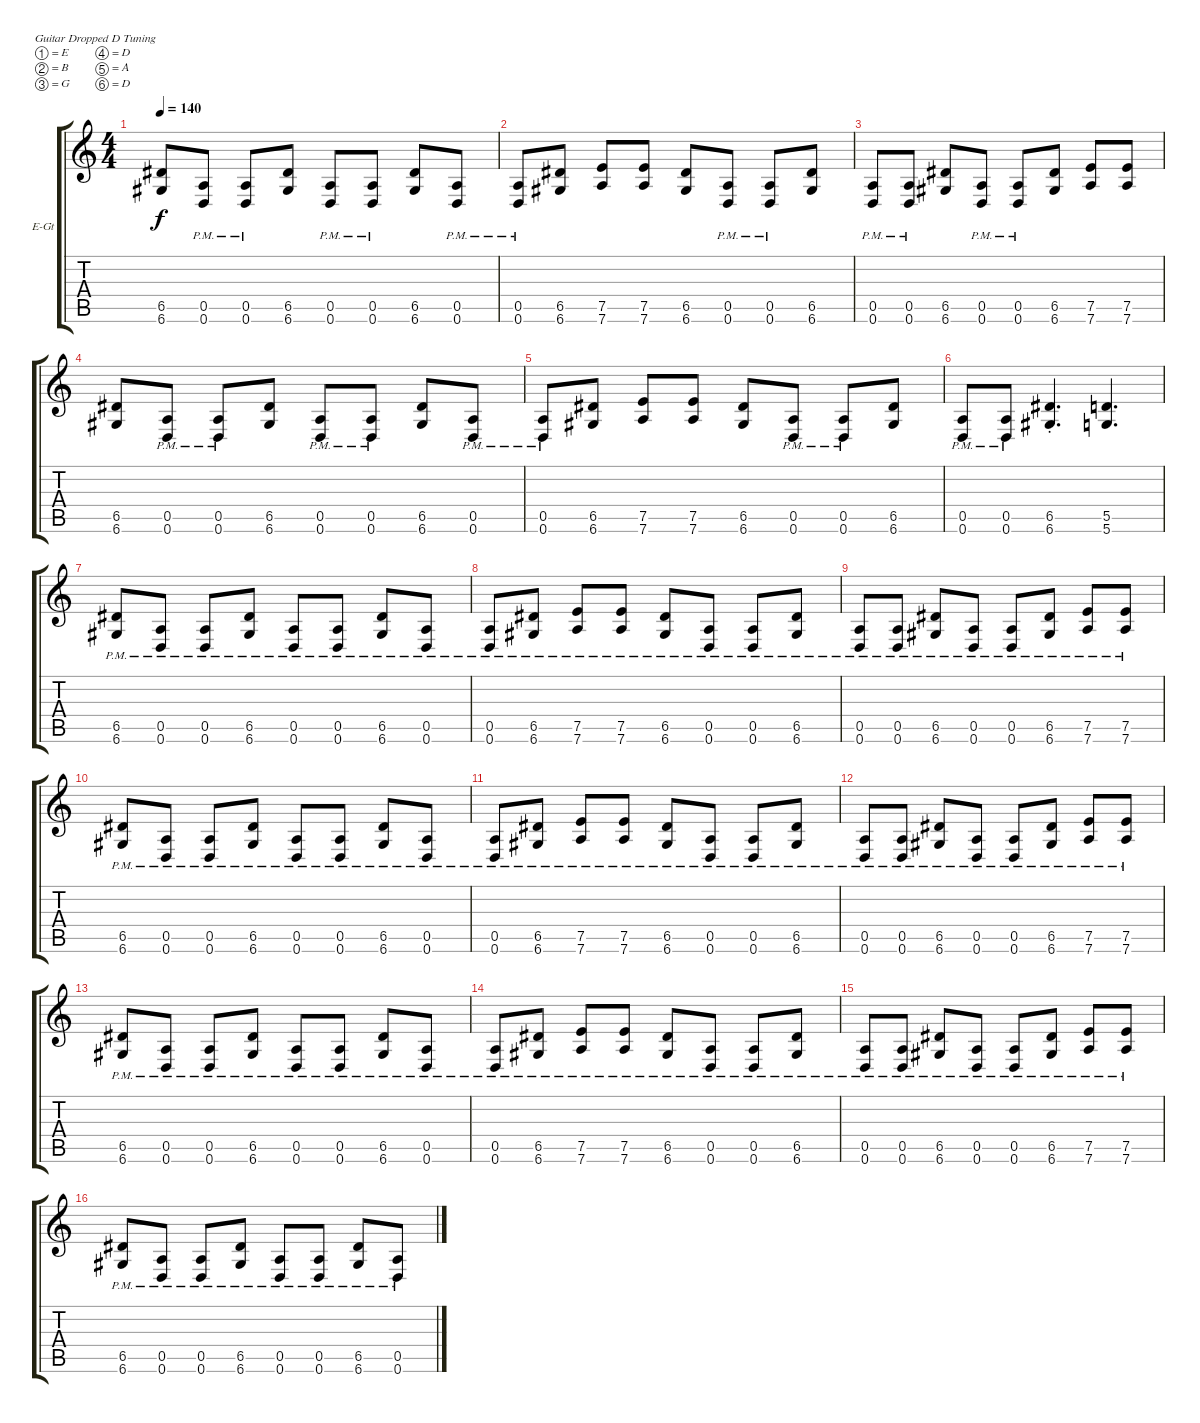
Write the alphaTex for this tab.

\bracketExtendMode groupsimilarinstruments
\firstSystemTrackNameOrientation horizontal
\otherSystemsTrackNameOrientation horizontal
\track ("Distortion-guitar (Paul)" "E-Gt") {instrument distortionguitar}
\staff {score tabs}
\tuning (E4 B3 G3 D3 A2 D2)
\ts (4 4)
\tempo 140
\clef g2
\ks c
(6.5 6.6).8{dy f} (0.5{pm} 0.6{pm}).8 (0.5{pm} 0.6{pm}).8 (6.5 6.6).8 (0.5{pm} 0.6{pm}).8 (0.5{pm} 0.6{pm}).8 (6.5 6.6).8 (0.5{pm} 0.6{pm}).8 |
(0.5{pm} 0.6{pm}).8 (6.5 6.6).8 (7.5 7.6).8 (7.5 7.6).8 (6.5 6.6).8 (0.5{pm} 0.6{pm}).8 (0.5{pm} 0.6{pm}).8 (6.5 6.6).8 |
(0.5{pm} 0.6{pm}).8 (0.5{pm} 0.6{pm}).8 (6.5 6.6).8 (0.5{pm} 0.6{pm}).8 (0.5{pm} 0.6{pm}).8 (6.5 6.6).8 (7.5 7.6).8 (7.5 7.6).8 |
(6.5 6.6).8 (0.5{pm} 0.6{pm}).8 (0.5{pm} 0.6{pm}).8 (6.5 6.6).8 (0.5{pm} 0.6{pm}).8 (0.5{pm} 0.6{pm}).8 (6.5 6.6).8 (0.5{pm} 0.6{pm}).8 |
(0.5{pm} 0.6{pm}).8 (6.5 6.6).8 (7.5 7.6).8 (7.5 7.6).8 (6.5 6.6).8 (0.5{pm} 0.6{pm}).8 (0.5{pm} 0.6{pm}).8 (6.5 6.6).8 |
(0.5{pm} 0.6{pm}).8 (0.5{pm} 0.6{pm}).8 (6.5{st} 6.6{st}).4{d} (5.5 5.6).4{d} |
(6.5{pm} 6.6{pm}).8 (0.5{pm} 0.6{pm}).8 (0.5{pm} 0.6{pm}).8 (6.5{pm} 6.6{pm}).8 (0.5{pm} 0.6{pm}).8 (0.5{pm} 0.6{pm}).8 (6.5{pm} 6.6{pm}).8 (0.5{pm} 0.6{pm}).8 |
(0.5{pm} 0.6{pm}).8 (6.5{pm} 6.6{pm}).8 (7.5{pm} 7.6{pm}).8 (7.5{pm} 7.6{pm}).8 (6.5{pm} 6.6{pm}).8 (0.5{pm} 0.6{pm}).8 (0.5{pm} 0.6{pm}).8 (6.5{pm} 6.6{pm}).8 |
(0.5{pm} 0.6{pm}).8 (0.5{pm} 0.6{pm}).8 (6.5{pm} 6.6{pm}).8 (0.5{pm} 0.6{pm}).8 (0.5{pm} 0.6{pm}).8 (6.5{pm} 6.6{pm}).8 (7.5{pm} 7.6{pm}).8 (7.5{pm} 7.6{pm}).8 |
(6.5{pm} 6.6{pm}).8 (0.5{pm} 0.6{pm}).8 (0.5{pm} 0.6{pm}).8 (6.5{pm} 6.6{pm}).8 (0.5{pm} 0.6{pm}).8 (0.5{pm} 0.6{pm}).8 (6.5{pm} 6.6{pm}).8 (0.5{pm} 0.6{pm}).8 |
(0.5{pm} 0.6{pm}).8 (6.5{pm} 6.6{pm}).8 (7.5{pm} 7.6{pm}).8 (7.5{pm} 7.6{pm}).8 (6.5{pm} 6.6{pm}).8 (0.5{pm} 0.6{pm}).8 (0.5{pm} 0.6{pm}).8 (6.5{pm} 6.6{pm}).8 |
(0.5{pm} 0.6{pm}).8 (0.5{pm} 0.6{pm}).8 (6.5{pm} 6.6{pm}).8 (0.5{pm} 0.6{pm}).8 (0.5{pm} 0.6{pm}).8 (6.5{pm} 6.6{pm}).8 (7.5{pm} 7.6{pm}).8 (7.5{pm} 7.6{pm}).8 |
(6.5{pm} 6.6{pm}).8 (0.5{pm} 0.6{pm}).8 (0.5{pm} 0.6{pm}).8 (6.5{pm} 6.6{pm}).8 (0.5{pm} 0.6{pm}).8 (0.5{pm} 0.6{pm}).8 (6.5{pm} 6.6{pm}).8 (0.5{pm} 0.6{pm}).8 |
(0.5{pm} 0.6{pm}).8 (6.5{pm} 6.6{pm}).8 (7.5{pm} 7.6{pm}).8 (7.5{pm} 7.6{pm}).8 (6.5{pm} 6.6{pm}).8 (0.5{pm} 0.6{pm}).8 (0.5{pm} 0.6{pm}).8 (6.5{pm} 6.6{pm}).8 |
(0.5{pm} 0.6{pm}).8 (0.5{pm} 0.6{pm}).8 (6.5{pm} 6.6{pm}).8 (0.5{pm} 0.6{pm}).8 (0.5{pm} 0.6{pm}).8 (6.5{pm} 6.6{pm}).8 (7.5{pm} 7.6{pm}).8 (7.5{pm} 7.6{pm}).8 |
(6.5{pm} 6.6{pm}).8 (0.5{pm} 0.6{pm}).8 (0.5{pm} 0.6{pm}).8 (6.5{pm} 6.6{pm}).8 (0.5{pm} 0.6{pm}).8 (0.5{pm} 0.6{pm}).8 (6.5{pm} 6.6{pm}).8 (0.5{pm} 0.6{pm}).8
